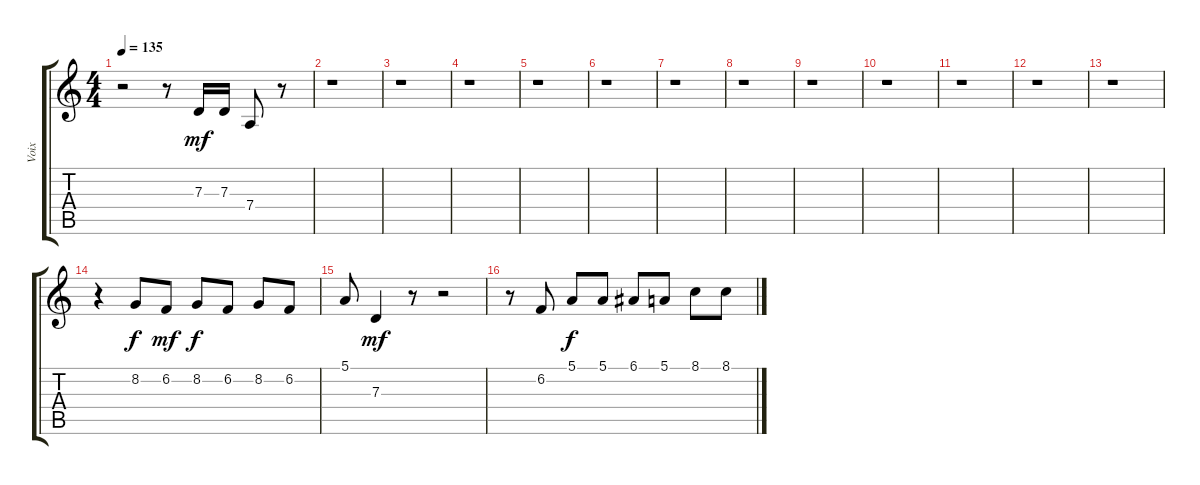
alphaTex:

\track ("Voix" "Voix") {instrument accordion}
\staff {score tabs}
\tuning (E4 B3 G3 D3 A2 E2) {hide}
\ts (4 4)
\tempo 135
\clef g2
\ks c
r.2{dy mf} r.8 7.3.16 7.3.16 7.4.8 r.8 |
r.1 |
r.1 |
r.1 |
r.1 |
r.1 |
r.1 |
r.1 |
r.1 |
r.1 |
r.1 |
r.1 |
r.1 |
r.4 8.2.8{dy f} 6.2.8{dy mf} 8.2.8{dy f} 6.2.8 8.2.8 6.2.8 |
5.1.8 7.3.4{dy mf} r.8 r.2 |
r.8 6.2.8 5.1.8{dy f} 5.1.8 6.1.8 5.1.8 8.1.8 8.1.8
